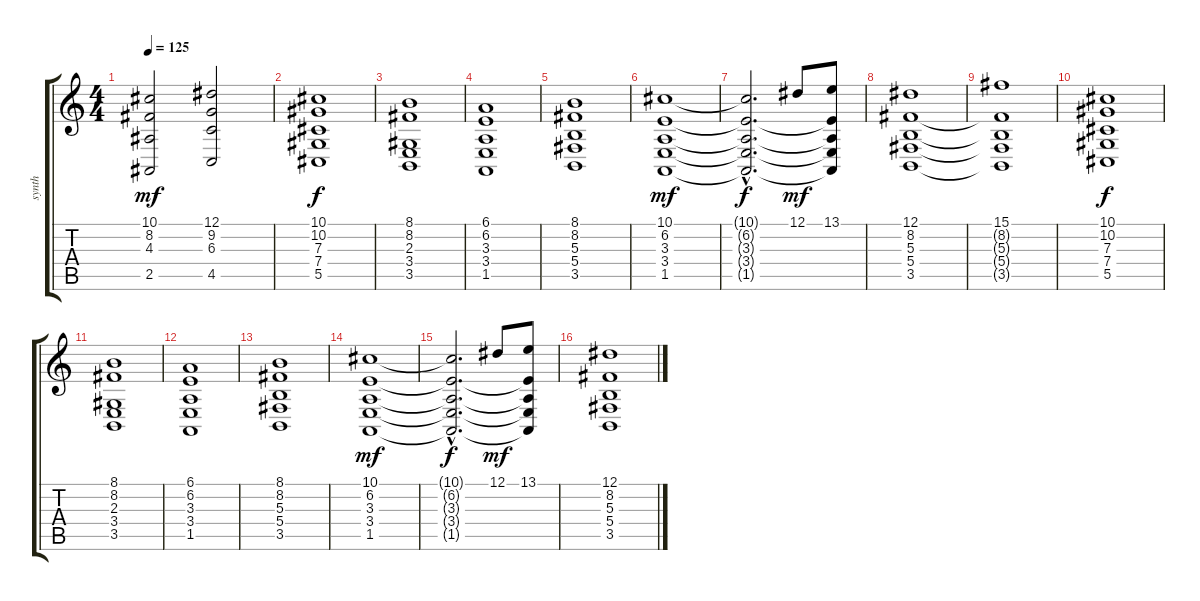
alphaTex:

\track ("synth" "synth") {instrument stringensemble1}
\staff {score tabs}
\tuning (Eb4 Bb3 Gb3 Db3 Ab2 Eb2) {hide}
\ts (4 4)
\tempo 125
\clef g2
\ks c
(10.1 8.2 4.3 2.5).2{dy mf} (12.1 9.2 6.3 4.5).2 |
(10.1 10.2 7.3 7.4 5.5).1{dy f} |
(8.1 8.2 2.3 3.4 3.5).1 |
(6.1 6.2 3.3 3.4 1.5).1 |
(8.1 8.2 5.3 5.4 3.5).1 |
(10.1 6.2 3.3 3.4 1.5).1{dy mf} |
(10.1{hac t} 6.2{hac t} 3.3{hac t} 3.4{hac t} 1.5{hac t}).2{d dy f} 12.1.8{dy mf} (13.1 6.2{t} 3.3{t} 3.4{t} 1.5{t}).8 |
(12.1 8.2 5.3 5.4 3.5).1 |
(15.1 8.2{t} 5.3{t} 5.4{t} 3.5{t}).1 |
(10.1 10.2 7.3 7.4 5.5).1{dy f} |
(8.1 8.2 2.3 3.4 3.5).1 |
(6.1 6.2 3.3 3.4 1.5).1 |
(8.1 8.2 5.3 5.4 3.5).1 |
(10.1 6.2 3.3 3.4 1.5).1{dy mf} |
(10.1{hac t} 6.2{hac t} 3.3{hac t} 3.4{hac t} 1.5{hac t}).2{d dy f} 12.1.8{dy mf} (13.1 6.2{t} 3.3{t} 3.4{t} 1.5{t}).8 |
(12.1 8.2 5.3 5.4 3.5).1
